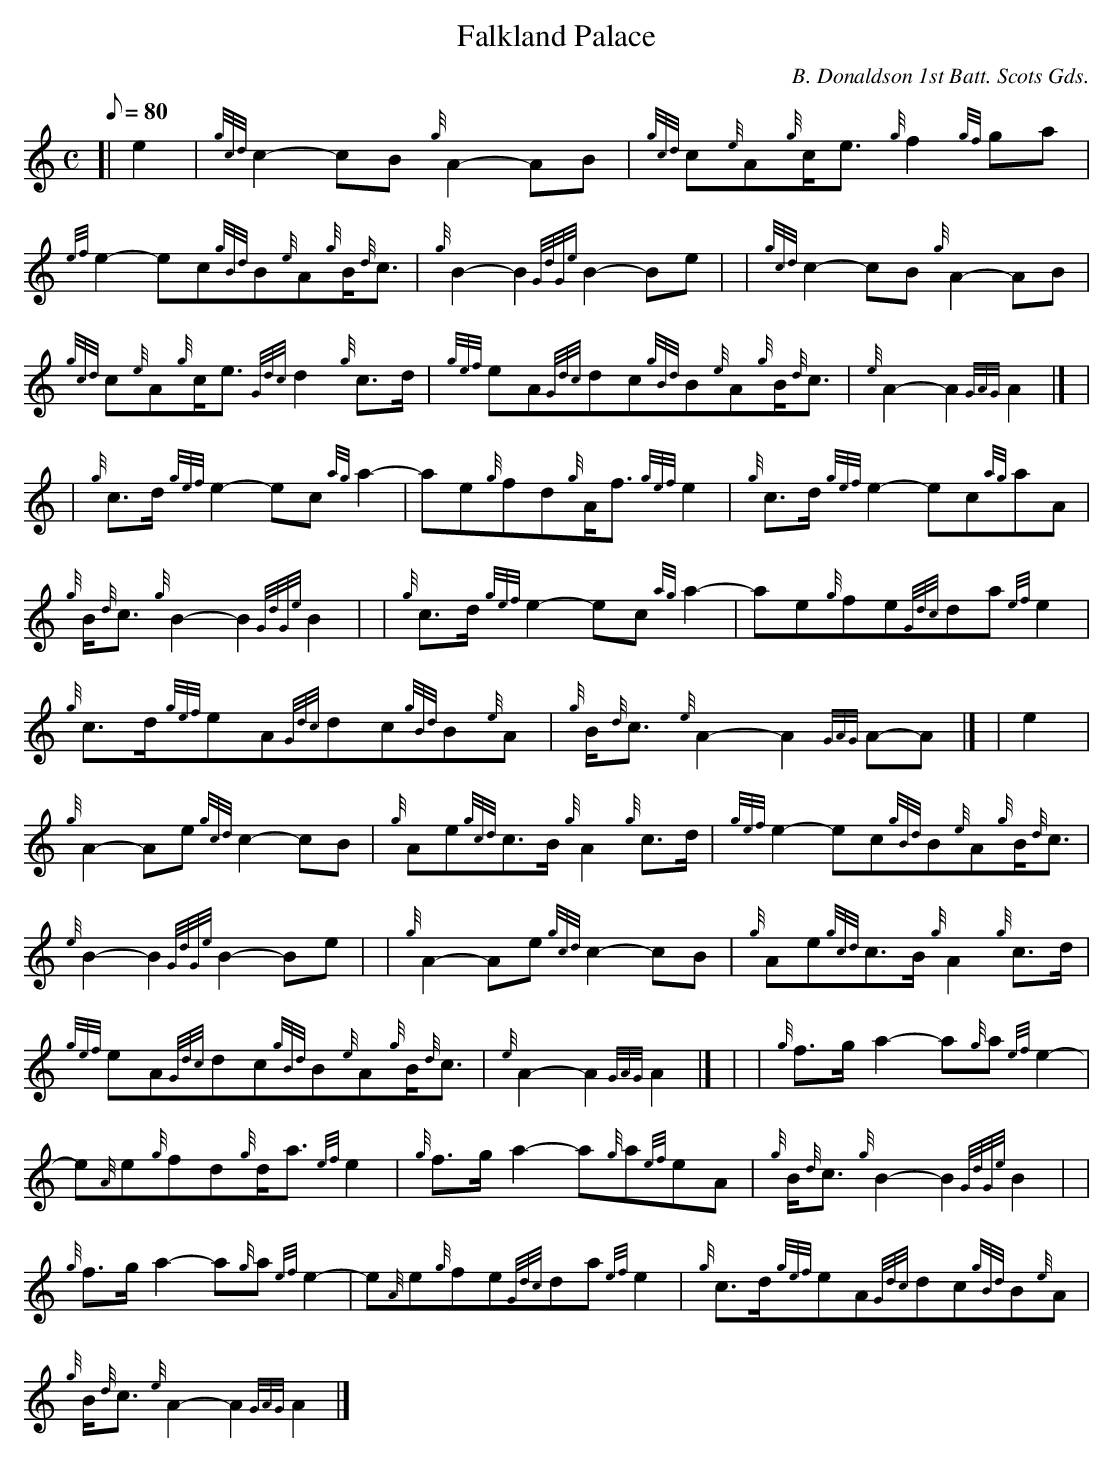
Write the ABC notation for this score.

X:1
T:Falkland Palace
M:C
L:1/8
Q:80
C:B. Donaldson 1st Batt. Scots Gds.
K:HP
[| e2 | \
{gcd}c2-cB{g}A2-AB | \
{gcd}c{e}A{g}c/2e3/2{g}f2{gf}ga |
{ef}e2-ec{gBd}B{e}A{g}B/2{d}c3/2 | \
{g}B2-B2{GdGe}B2-Be | | \
{gcd}c2-cB{g}A2-AB |
{gcd}c{e}A{g}c/2e3/2{Gdc}d2{g}c3/2d/2 | \
{gef}eA{Gdc}dc{gBd}B{e}A{g}B/2{d}c3/2 | \
{e}A2-A2{GAG}A2|] [ |
| {g}c3/2d/2{gef}e2-ec{ag}a2 | \
-ae{g}fd{g}A/2f3/2{gef}e2 | \
{g}c3/2d/2{gef}e2-ec{ag}aA |
{g}B/2{d}c3/2{g}B2-B2{GdGe}B2 | | \
{g}c3/2d/2{gef}e2-ec{ag}a2 | \
-ae{g}fe{Gdc}da{ef}e2 |
{g}c3/2d/2{gef}eA{Gdc}dc{gBd}B{e}A | \
{g}B/2{d}c3/2{e}A2-A2{GAG}A-A|] [ | \
e2 |
{g}A2-Ae{gcd}c2-cB | \
{g}Ae{gcd}c3/2B/2{g}A2{g}c3/2d/2 | \
{gef}e2-ec{gBd}B{e}A{g}B/2{d}c3/2 |
{e}B2-B2{GdGe}B2-Be | | \
{g}A2-Ae{gcd}c2-cB | \
{g}Ae{gcd}c3/2B/2{g}A2{g}c3/2d/2 |
{gef}eA{Gdc}dc{gBd}B{e}A{g}B/2{d}c3/2 | \
{e}A2-A2{GAG}A2|] [ | \
| {g}f3/2g/2a2-a{g}a{ef}e2 |
-e{A}e{g}fd{g}d/2a3/2{ef}e2 | \
{g}f3/2g/2a2-a{g}a{ef}eA | \
{g}B/2{d}c3/2{g}B2-B2{GdGe}B2| |
{g}f3/2g/2a2-a{g}a{ef}e2 | \
-e{A}e{g}fe{Gdc}da{ef}e2 | \
{g}c3/2d/2{gef}eA{Gdc}dc{gBd}B{e}A |
{g}B/2{d}c3/2{e}A2-A2{GAG}A2|]
